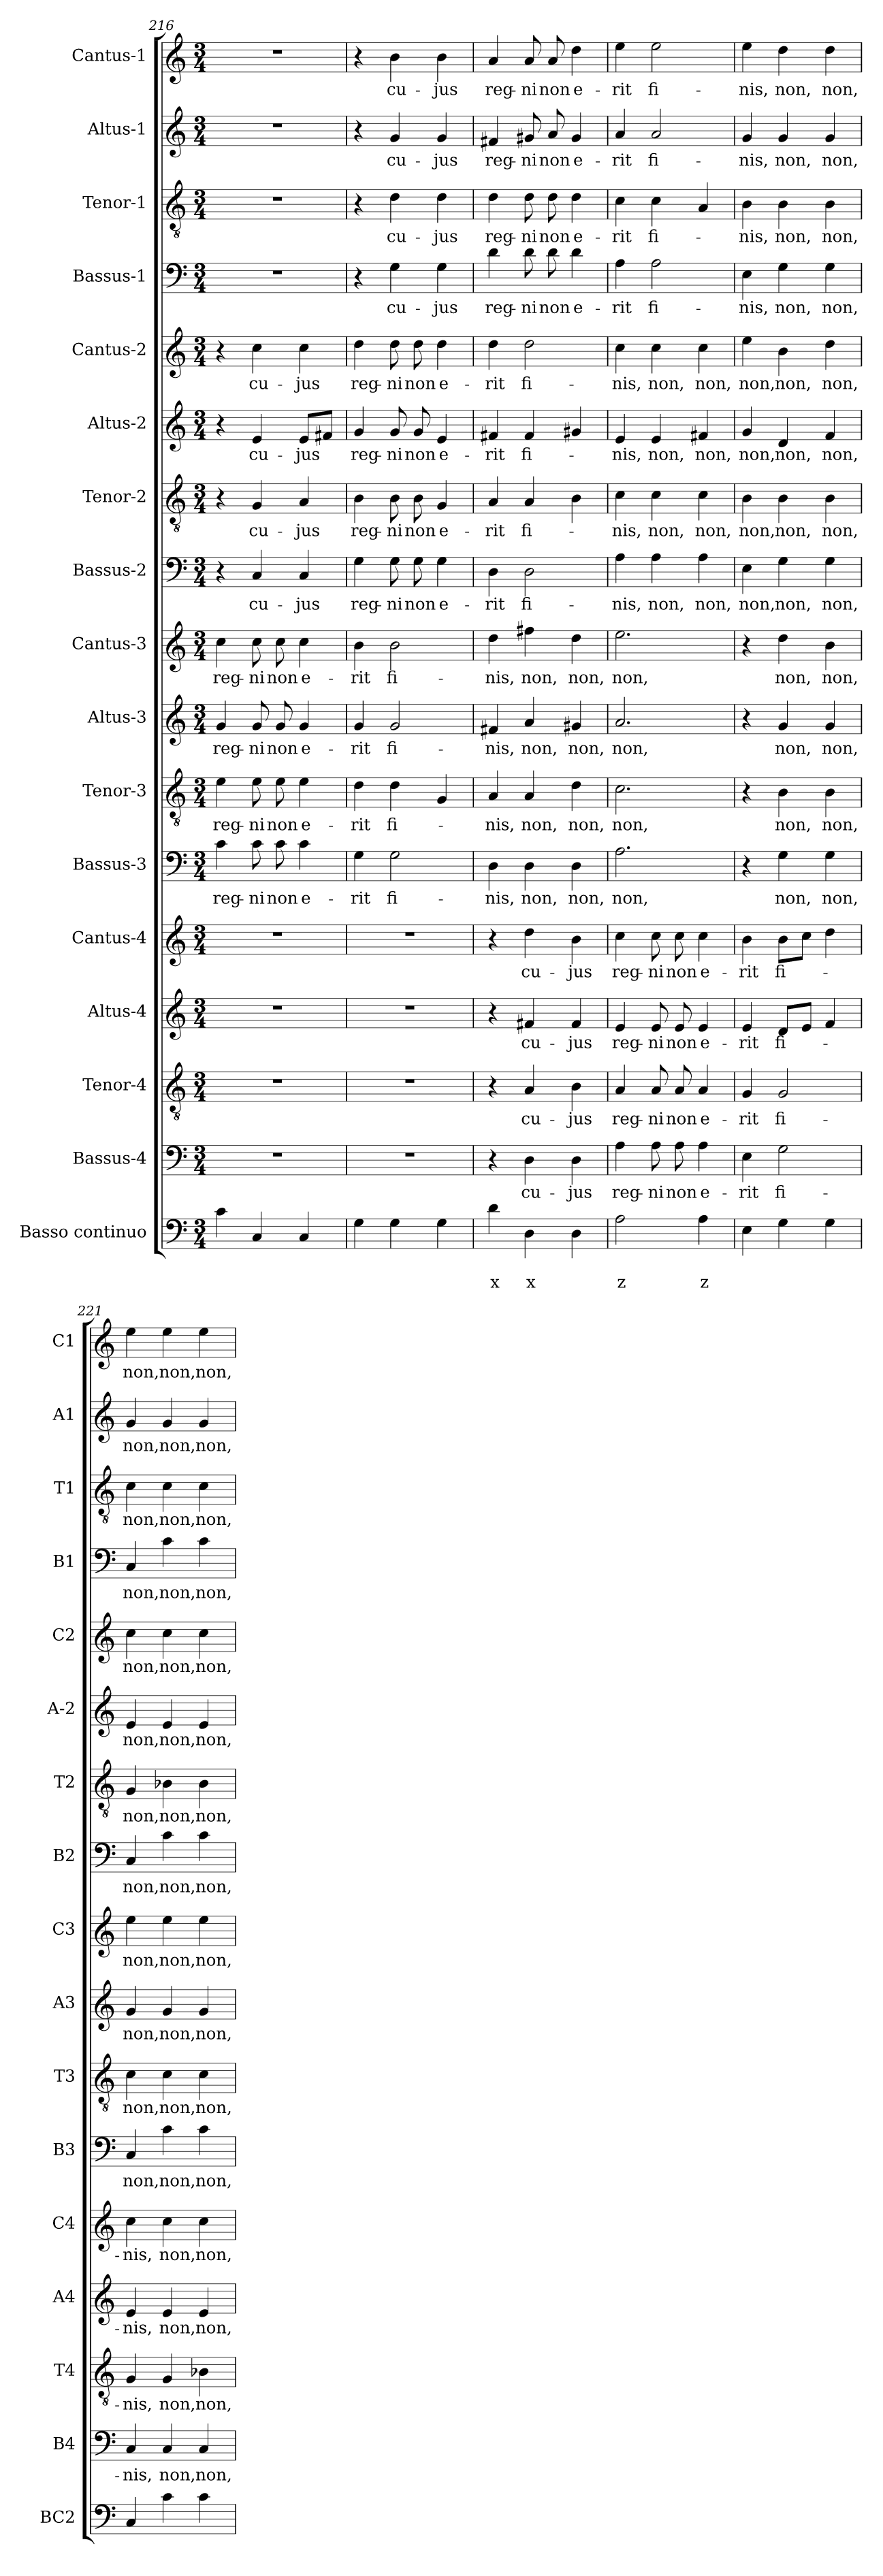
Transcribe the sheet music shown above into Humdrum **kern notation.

**kern	**text	**text	**kern	**text	**kern	**text	**kern	**text	**kern	**text	**kern	**text	**kern	**text	**kern	**text	**kern	**text	**kern	**text	**kern	**text	**kern	**text	**kern	**text	**kern	**text	**kern	**text	**kern	**text	**kern	**text
*part17	*part17	*part17	*part16	*part16	*part15	*part15	*part14	*part14	*part13	*part13	*part12	*part12	*part11	*part11	*part10	*part10	*part9	*part9	*part8	*part8	*part7	*part7	*part6	*part6	*part5	*part5	*part4	*part4	*part3	*part3	*part2	*part2	*part1	*part1
*staff17	*staff17	*staff17	*staff16	*staff16	*staff15	*staff15	*staff14	*staff14	*staff13	*staff13	*staff12	*staff12	*staff11	*staff11	*staff10	*staff10	*staff9	*staff9	*staff8	*staff8	*staff7	*staff7	*staff6	*staff6	*staff5	*staff5	*staff4	*staff4	*staff3	*staff3	*staff2	*staff2	*staff1	*staff1
*I"Basso continuo	*	*	*I"Bassus-4	*	*I"Tenor-4	*	*I"Altus-4	*	*I"Cantus-4	*	*I"Bassus-3	*	*I"Tenor-3	*	*I"Altus-3	*	*I"Cantus-3	*	*I"Bassus-2	*	*I"Tenor-2	*	*I"Altus-2	*	*I"Cantus-2	*	*I"Bassus-1	*	*I"Tenor-1	*	*I"Altus-1	*	*I"Cantus-1	*
*I'BC2	*	*	*I'B4	*	*I'T4	*	*I'A4	*	*I'C4	*	*I'B3	*	*I'T3	*	*I'A3	*	*I'C3	*	*I'B2	*	*I'T2	*	*I'A-2	*	*I'C2	*	*I'B1	*	*I'T1	*	*I'A1	*	*I'C1	*
*clefF4	*	*	*clefF4	*	*clefGv2	*	*clefG2	*	*clefG2	*	*clefF4	*	*clefGv2	*	*clefG2	*	*clefG2	*	*clefF4	*	*clefGv2	*	*clefG2	*	*clefG2	*	*clefF4	*	*clefGv2	*	*clefG2	*	*clefG2	*
*k[]	*	*	*k[]	*	*k[]	*	*k[]	*	*k[]	*	*k[]	*	*k[]	*	*k[]	*	*k[]	*	*k[]	*	*k[]	*	*k[]	*	*k[]	*	*k[]	*	*k[]	*	*k[]	*	*k[]	*
*C:	*	*	*C:	*	*C:	*	*C:	*	*C:	*	*C:	*	*C:	*	*C:	*	*C:	*	*C:	*	*C:	*	*C:	*	*C:	*	*C:	*	*C:	*	*C:	*	*C:	*
*M3/4	*	*	*M3/4	*	*M3/4	*	*M3/4	*	*M3/4	*	*M3/4	*	*M3/4	*	*M3/4	*	*M3/4	*	*M3/4	*	*M3/4	*	*M3/4	*	*M3/4	*	*M3/4	*	*M3/4	*	*M3/4	*	*M3/4	*
=216	=216	=216	=216	=216	=216	=216	=216	=216	=216	=216	=216	=216	=216	=216	=216	=216	=216	=216	=216	=216	=216	=216	=216	=216	=216	=216	=216	=216	=216	=216	=216	=216	=216	=216
!	!	!	!	!	!	!	!	!	!	!	!	!LO:LY:b	!	!LO:LY:b	!	!LO:LY:b	!	!LO:LY:b	!	!	!	!	!	!	!	!	!	!	!	!	!	!	!	!
4c\	.	.	2.r	.	2.r	.	2.r	.	2.r	.	4c\	reg-	4e\	reg-	4g/	reg-	4cc\	reg-	4r	.	4r	.	4r	.	4r	.	2.r	.	2.r	.	2.r	.	2.r	.
!	!	!	!	!	!	!	!	!	!	!	!	!LO:LY:b	!	!LO:LY:b	!	!LO:LY:b	!	!LO:LY:b	!	!LO:LY:b	!	!LO:LY:b	!	!LO:LY:b	!	!LO:LY:b	!	!	!	!	!	!	!	!
4C/	.	.	.	.	.	.	.	.	.	.	8c\	-ni	8e\	-ni	8g/	-ni	8cc\	-ni	4C/	cu-	4G/	cu-	4e/	cu-	4cc\	cu-	.	.	.	.	.	.	.	.
!	!	!	!	!	!	!	!	!	!	!	!	!LO:LY:b	!	!LO:LY:b	!	!LO:LY:b	!	!LO:LY:b	!	!	!	!	!	!	!	!	!	!	!	!	!	!	!	!
.	.	.	.	.	.	.	.	.	.	.	8c\	non	8e\	non	8g/	non	8cc\	non	.	.	.	.	.	.	.	.	.	.	.	.	.	.	.	.
!	!	!	!	!	!	!	!	!	!	!	!	!LO:LY:b	!	!LO:LY:b	!	!LO:LY:b	!	!LO:LY:b	!	!LO:LY:b	!	!LO:LY:b	!	!LO:LY:b	!	!LO:LY:b	!	!	!	!	!	!	!	!
4C/	.	.	.	.	.	.	.	.	.	.	4c\	e-	4e\	e-	4g/	e-	4cc\	e-	4C/	-jus	4A/	-jus	8e/L	-jus	4cc\	-jus	.	.	.	.	.	.	.	.
.	.	.	.	.	.	.	.	.	.	.	.	.	.	.	.	.	.	.	.	.	.	.	8f#X/J	.	.	.	.	.	.	.	.	.	.	.
=217	=217	=217	=217	=217	=217	=217	=217	=217	=217	=217	=217	=217	=217	=217	=217	=217	=217	=217	=217	=217	=217	=217	=217	=217	=217	=217	=217	=217	=217	=217	=217	=217	=217	=217
!	!	!	!	!	!	!	!	!	!	!	!	!LO:LY:b	!	!LO:LY:b	!	!LO:LY:b	!	!LO:LY:b	!	!LO:LY:b	!	!LO:LY:b	!	!LO:LY:b	!	!LO:LY:b	!	!	!	!	!	!	!	!
4G\	.	.	2.r	.	2.r	.	2.r	.	2.r	.	4G\	-rit	4d\	-rit	4g/	-rit	4b\	-rit	4G\	reg-	4B\	reg-	4g/	reg-	4dd\	reg-	4r	.	4r	.	4r	.	4r	.
!	!	!	!	!	!	!	!	!	!	!	!	!LO:LY:b	!	!LO:LY:b	!	!LO:LY:b	!	!LO:LY:b	!	!LO:LY:b	!	!LO:LY:b	!	!LO:LY:b	!	!LO:LY:b	!	!LO:LY:b	!	!LO:LY:b	!	!LO:LY:b	!	!LO:LY:b
4G\	.	.	.	.	.	.	.	.	.	.	2G\	fi-	4d\	fi-	2g/	fi-	2b\	fi-	8G\	-ni	8B\	-ni	8g/	-ni	8dd\	-ni	4G\	cu-	4d\	cu-	4g/	cu-	4b\	cu-
!	!	!	!	!	!	!	!	!	!	!	!	!	!	!	!	!	!	!	!	!LO:LY:b	!	!LO:LY:b	!	!LO:LY:b	!	!LO:LY:b	!	!	!	!	!	!	!	!
.	.	.	.	.	.	.	.	.	.	.	.	.	.	.	.	.	.	.	8G\	non	8B\	non	8g/	non	8dd\	non	.	.	.	.	.	.	.	.
!	!	!	!	!	!	!	!	!	!	!	!	!	!	!	!	!	!	!	!	!LO:LY:b	!	!LO:LY:b	!	!LO:LY:b	!	!LO:LY:b	!	!LO:LY:b	!	!LO:LY:b	!	!LO:LY:b	!	!LO:LY:b
4G\	.	.	.	.	.	.	.	.	.	.	.	.	4G/	.	.	.	.	.	4G\	e-	4G/	e-	4e/	e-	4dd\	e-	4G\	-jus	4d\	-jus	4g/	-jus	4b\	-jus
=218	=218	=218	=218	=218	=218	=218	=218	=218	=218	=218	=218	=218	=218	=218	=218	=218	=218	=218	=218	=218	=218	=218	=218	=218	=218	=218	=218	=218	=218	=218	=218	=218	=218	=218
!	!	!LO:LY:b	!	!	!	!	!	!	!	!	!	!LO:LY:b	!	!LO:LY:b	!	!LO:LY:b	!	!LO:LY:b	!	!LO:LY:b	!	!LO:LY:b	!	!LO:LY:b	!	!LO:LY:b	!	!LO:LY:b	!	!LO:LY:b	!	!LO:LY:b	!	!LO:LY:b
4d\	.	x	4r	.	4r	.	4r	.	4r	.	4D\	-nis,	4A/	-nis,	4f#X/	-nis,	4dd\	-nis,	4D\	-rit	4A/	-rit	4f#X/	-rit	4dd\	-rit	4d\	reg-	4d\	reg-	4f#X/	reg-	4a/	reg-
!	!	!LO:LY:b	!	!LO:LY:b	!	!LO:LY:b	!	!LO:LY:b	!	!LO:LY:b	!	!LO:LY:b	!	!LO:LY:b	!	!LO:LY:b	!	!LO:LY:b	!	!LO:LY:b	!	!LO:LY:b	!	!LO:LY:b	!	!LO:LY:b	!	!LO:LY:b	!	!LO:LY:b	!	!LO:LY:b	!	!LO:LY:b
4D\	.	x	4D\	cu-	4A/	cu-	4f#X/	cu-	4dd\	cu-	4D\	non,	4A/	non,	4a/	non,	4ff#X\	non,	2D\	fi-	4A/	fi-	4f#/	fi-	2dd\	fi-	8d\	-ni	8d\	-ni	8g#X/	-ni	8a/	-ni
!	!	!	!	!	!	!	!	!	!	!	!	!	!	!	!	!	!	!	!	!	!	!	!	!	!	!	!	!LO:LY:b	!	!LO:LY:b	!	!LO:LY:b	!	!LO:LY:b
.	.	.	.	.	.	.	.	.	.	.	.	.	.	.	.	.	.	.	.	.	.	.	.	.	.	.	8d\	non	8d\	non	8a/	non	8a/	non
!	!	!	!	!LO:LY:b	!	!LO:LY:b	!	!LO:LY:b	!	!LO:LY:b	!	!LO:LY:b	!	!LO:LY:b	!	!LO:LY:b	!	!LO:LY:b	!	!	!	!	!	!	!	!	!	!LO:LY:b	!	!LO:LY:b	!	!LO:LY:b	!	!LO:LY:b
4D\	.	.	4D\	-jus	4B\	-jus	4f#/	-jus	4b\	-jus	4D\	non,	4d\	non,	4g#X/	non,	4dd\	non,	.	.	4B\	.	4g#X/	.	.	.	4d\	e-	4d\	e-	4g#/	e-	4dd\	e-
!!LO:PB:g=z
=219	=219	=219	=219	=219	=219	=219	=219	=219	=219	=219	=219	=219	=219	=219	=219	=219	=219	=219	=219	=219	=219	=219	=219	=219	=219	=219	=219	=219	=219	=219	=219	=219	=219	=219
!	!	!LO:LY:b	!	!LO:LY:b	!	!LO:LY:b	!	!LO:LY:b	!	!LO:LY:b	!	!LO:LY:b	!	!LO:LY:b	!	!LO:LY:b	!	!LO:LY:b	!	!LO:LY:b	!	!LO:LY:b	!	!LO:LY:b	!	!LO:LY:b	!	!LO:LY:b	!	!LO:LY:b	!	!LO:LY:b	!	!LO:LY:b
2A\	.	z	4A\	reg-	4A/	reg-	4e/	reg-	4cc\	reg-	2.A\	non,	2.c\	non,	2.a/	non,	2.ee\	non,	4A\	-nis,	4c\	-nis,	4e/	-nis,	4cc\	-nis,	4A\	-rit	4c\	-rit	4a/	-rit	4ee\	-rit
!	!	!	!	!LO:LY:b	!	!LO:LY:b	!	!LO:LY:b	!	!LO:LY:b	!	!	!	!	!	!	!	!	!	!LO:LY:b	!	!LO:LY:b	!	!LO:LY:b	!	!LO:LY:b	!	!LO:LY:b	!	!LO:LY:b	!	!LO:LY:b	!	!LO:LY:b
.	.	.	8A\	-ni	8A/	-ni	8e/	-ni	8cc\	-ni	.	.	.	.	.	.	.	.	4A\	non,	4c\	non,	4e/	non,	4cc\	non,	2A\	fi-	4c\	fi-	2a/	fi-	2ee\	fi-
!	!	!	!	!LO:LY:b	!	!LO:LY:b	!	!LO:LY:b	!	!LO:LY:b	!	!	!	!	!	!	!	!	!	!	!	!	!	!	!	!	!	!	!	!	!	!	!	!
.	.	.	8A\	non	8A/	non	8e/	non	8cc\	non	.	.	.	.	.	.	.	.	.	.	.	.	.	.	.	.	.	.	.	.	.	.	.	.
!	!	!LO:LY:b	!	!LO:LY:b	!	!LO:LY:b	!	!LO:LY:b	!	!LO:LY:b	!	!	!	!	!	!	!	!	!	!LO:LY:b	!	!LO:LY:b	!	!LO:LY:b	!	!LO:LY:b	!	!	!	!	!	!	!	!
4A\	.	z	4A\	e-	4A/	e-	4e/	e-	4cc\	e-	.	.	.	.	.	.	.	.	4A\	non,	4c\	non,	4f#X/	non,	4cc\	non,	.	.	4A/	.	.	.	.	.
=220	=220	=220	=220	=220	=220	=220	=220	=220	=220	=220	=220	=220	=220	=220	=220	=220	=220	=220	=220	=220	=220	=220	=220	=220	=220	=220	=220	=220	=220	=220	=220	=220	=220	=220
!	!	!	!	!LO:LY:b	!	!LO:LY:b	!	!LO:LY:b	!	!LO:LY:b	!	!	!	!	!	!	!	!	!	!LO:LY:b	!	!LO:LY:b	!	!LO:LY:b	!	!LO:LY:b	!	!LO:LY:b	!	!LO:LY:b	!	!LO:LY:b	!	!LO:LY:b
4E\	.	.	4E\	-rit	4G/	-rit	4e/	-rit	4b\	-rit	4r	.	4r	.	4r	.	4r	.	4E\	non,	4B\	non,	4g/	non,	4ee\	non,	4E\	-nis,	4B\	-nis,	4g/	-nis,	4ee\	-nis,
!	!	!	!	!LO:LY:b	!	!LO:LY:b	!	!LO:LY:b	!	!LO:LY:b	!	!LO:LY:b	!	!LO:LY:b	!	!LO:LY:b	!	!LO:LY:b	!	!LO:LY:b	!	!LO:LY:b	!	!LO:LY:b	!	!LO:LY:b	!	!LO:LY:b	!	!LO:LY:b	!	!LO:LY:b	!	!LO:LY:b
4G\	.	.	2G\	fi-	2G/	fi-	8d/L	fi-	8b\L	fi-	4G\	non,	4B\	non,	4g/	non,	4dd\	non,	4G\	non,	4B\	non,	4d/	non,	4b\	non,	4G\	non,	4B\	non,	4g/	non,	4dd\	non,
.	.	.	.	.	.	.	8e/J	.	8cc\J	.	.	.	.	.	.	.	.	.	.	.	.	.	.	.	.	.	.	.	.	.	.	.	.	.
!	!	!	!	!	!	!	!	!	!	!	!	!LO:LY:b	!	!LO:LY:b	!	!LO:LY:b	!	!LO:LY:b	!	!LO:LY:b	!	!LO:LY:b	!	!LO:LY:b	!	!LO:LY:b	!	!LO:LY:b	!	!LO:LY:b	!	!LO:LY:b	!	!LO:LY:b
4G\	.	.	.	.	.	.	4f/	.	4dd\	.	4G\	non,	4B\	non,	4g/	non,	4b\	non,	4G\	non,	4B\	non,	4f/	non,	4dd\	non,	4G\	non,	4B\	non,	4g/	non,	4dd\	non,
=221	=221	=221	=221	=221	=221	=221	=221	=221	=221	=221	=221	=221	=221	=221	=221	=221	=221	=221	=221	=221	=221	=221	=221	=221	=221	=221	=221	=221	=221	=221	=221	=221	=221	=221
!	!	!	!	!LO:LY:b	!	!LO:LY:b	!	!LO:LY:b	!	!LO:LY:b	!	!LO:LY:b	!	!LO:LY:b	!	!LO:LY:b	!	!LO:LY:b	!	!LO:LY:b	!	!LO:LY:b	!	!LO:LY:b	!	!LO:LY:b	!	!LO:LY:b	!	!LO:LY:b	!	!LO:LY:b	!	!LO:LY:b
4C/	.	.	4C/	-nis,	4G/	-nis,	4e/	-nis,	4cc\	-nis,	4C/	non,	4c\	non,	4g/	non,	4ee\	non,	4C/	non,	4G/	non,	4e/	non,	4cc\	non,	4C/	non,	4c\	non,	4g/	non,	4ee\	non,
!	!	!	!	!LO:LY:b	!	!LO:LY:b	!	!LO:LY:b	!	!LO:LY:b	!	!LO:LY:b	!	!LO:LY:b	!	!LO:LY:b	!	!LO:LY:b	!	!LO:LY:b	!	!LO:LY:b	!	!LO:LY:b	!	!LO:LY:b	!	!LO:LY:b	!	!LO:LY:b	!	!LO:LY:b	!	!LO:LY:b
4c\	.	.	4C/	non,	4G/	non,	4e/	non,	4cc\	non,	4c\	non,	4c\	non,	4g/	non,	4ee\	non,	4c\	non,	4B-X\	non,	4e/	non,	4cc\	non,	4c\	non,	4c\	non,	4g/	non,	4ee\	non,
!	!	!	!	!LO:LY:b	!	!LO:LY:b	!	!LO:LY:b	!	!LO:LY:b	!	!LO:LY:b	!	!LO:LY:b	!	!LO:LY:b	!	!LO:LY:b	!	!LO:LY:b	!	!LO:LY:b	!	!LO:LY:b	!	!LO:LY:b	!	!LO:LY:b	!	!LO:LY:b	!	!LO:LY:b	!	!LO:LY:b
4c\	.	.	4C/	non,	4B-X\	non,	4e/	non,	4cc\	non,	4c\	non,	4c\	non,	4g/	non,	4ee\	non,	4c\	non,	4B-\	non,	4e/	non,	4cc\	non,	4c\	non,	4c\	non,	4g/	non,	4ee\	non,
=	=	=	=	=	=	=	=	=	=	=	=	=	=	=	=	=	=	=	=	=	=	=	=	=	=	=	=	=	=	=	=	=	=	=
*-	*-	*-	*-	*-	*-	*-	*-	*-	*-	*-	*-	*-	*-	*-	*-	*-	*-	*-	*-	*-	*-	*-	*-	*-	*-	*-	*-	*-	*-	*-	*-	*-	*-	*-
